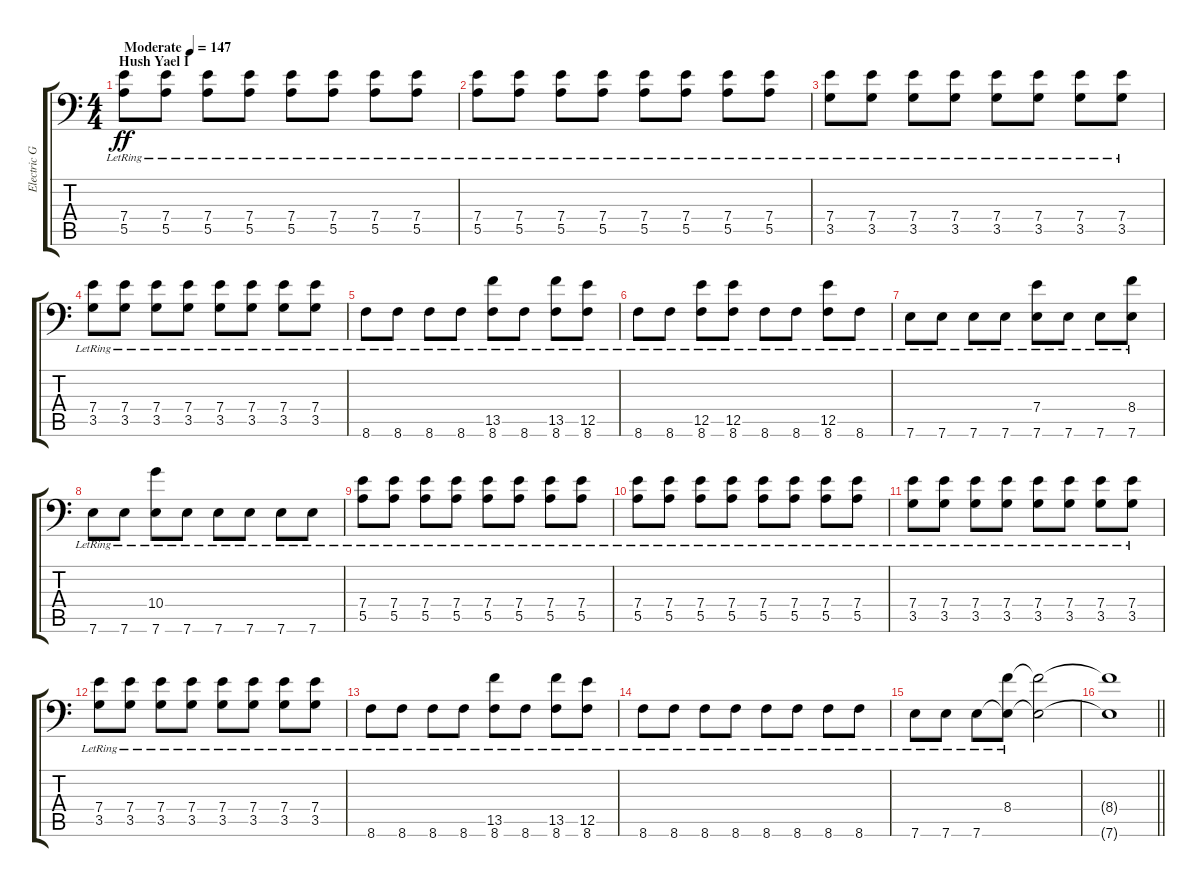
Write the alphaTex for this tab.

\track ("Electric Guitar 4" "Electric G") {instrument electricguitarjazz}
\staff {score tabs}
\tuning (A3 Gb3 D3 A2 E2 A1) {hide}
\ts (4 4)
\section ("" "Hush Yael I")
\tempo (147 "Moderate")
\clef f4
\ks aminor
(7.4{lr} 5.5{lr}).8{dy ff instrument electricguitarjazz} (7.4{lr} 5.5{lr}).8 (7.4{lr} 5.5{lr}).8 (7.4{lr} 5.5{lr}).8 (7.4{lr} 5.5{lr}).8 (7.4{lr} 5.5{lr}).8 (7.4{lr} 5.5{lr}).8 (7.4{lr} 5.5{lr}).8 |
(7.4{lr} 5.5{lr}).8 (7.4{lr} 5.5{lr}).8 (7.4{lr} 5.5{lr}).8 (7.4{lr} 5.5{lr}).8 (7.4{lr} 5.5{lr}).8 (7.4{lr} 5.5{lr}).8 (7.4{lr} 5.5{lr}).8 (7.4{lr} 5.5{lr}).8 |
(7.4{lr} 3.5{lr}).8 (7.4{lr} 3.5{lr}).8 (7.4{lr} 3.5{lr}).8 (7.4{lr} 3.5{lr}).8 (7.4{lr} 3.5{lr}).8 (7.4{lr} 3.5{lr}).8 (7.4{lr} 3.5{lr}).8 (7.4{lr} 3.5{lr}).8 |
(7.4{lr} 3.5{lr}).8 (7.4{lr} 3.5{lr}).8 (7.4{lr} 3.5{lr}).8 (7.4{lr} 3.5{lr}).8 (7.4{lr} 3.5{lr}).8 (7.4{lr} 3.5{lr}).8 (7.4{lr} 3.5{lr}).8 (7.4{lr} 3.5{lr}).8 |
8.6{lr}.8 8.6{lr}.8 8.6{lr}.8 8.6{lr}.8 (13.5{lr} 8.6).8 8.6{lr}.8 (13.5{lr} 8.6).8 (12.5{lr} 8.6).8 |
8.6{lr}.8 8.6{lr}.8 (12.5{lr} 8.6).8 (12.5{lr} 8.6).8 8.6{lr}.8 8.6{lr}.8 (12.5{lr} 8.6).8 8.6{lr}.8 |
7.6{lr}.8 7.6{lr}.8 7.6{lr}.8 7.6{lr}.8 (7.4{lr} 7.6).8 7.6{lr}.8 7.6{lr}.8 (8.4{lr} 7.6).8 |
7.6{lr}.8 7.6{lr}.8 (10.4{lr} 7.6).8 7.6{lr}.8 7.6{lr}.8 7.6{lr}.8 7.6{lr}.8 7.6{lr}.8 |
(7.4{lr} 5.5{lr}).8 (7.4{lr} 5.5{lr}).8 (7.4{lr} 5.5{lr}).8 (7.4{lr} 5.5{lr}).8 (7.4{lr} 5.5{lr}).8 (7.4{lr} 5.5{lr}).8 (7.4{lr} 5.5{lr}).8 (7.4{lr} 5.5{lr}).8 |
(7.4{lr} 5.5{lr}).8 (7.4{lr} 5.5{lr}).8 (7.4{lr} 5.5{lr}).8 (7.4{lr} 5.5{lr}).8 (7.4{lr} 5.5{lr}).8 (7.4{lr} 5.5{lr}).8 (7.4{lr} 5.5{lr}).8 (7.4{lr} 5.5{lr}).8 |
(7.4{lr} 3.5{lr}).8 (7.4{lr} 3.5{lr}).8 (7.4{lr} 3.5{lr}).8 (7.4{lr} 3.5{lr}).8 (7.4{lr} 3.5{lr}).8 (7.4{lr} 3.5{lr}).8 (7.4{lr} 3.5{lr}).8 (7.4{lr} 3.5{lr}).8 |
(7.4{lr} 3.5{lr}).8 (7.4{lr} 3.5{lr}).8 (7.4{lr} 3.5{lr}).8 (7.4{lr} 3.5{lr}).8 (7.4{lr} 3.5{lr}).8 (7.4{lr} 3.5{lr}).8 (7.4{lr} 3.5{lr}).8 (7.4{lr} 3.5{lr}).8 |
8.6{lr}.8 8.6{lr}.8 8.6{lr}.8 8.6{lr}.8 (13.5{lr} 8.6).8 8.6{lr}.8 (13.5{lr} 8.6).8 (12.5{lr} 8.6).8 |
8.6{lr}.8 8.6{lr}.8 8.6{lr}.8 8.6{lr}.8 8.6{lr}.8 8.6{lr}.8 8.6{lr}.8 8.6{lr}.8 |
7.6{lr}.8 7.6{lr}.8 7.6{lr}.8 (8.4{lr} 7.6{t}).8 (8.4{t} 7.6{t}).2 |
\barLineRight lightlight
(8.4{t} 7.6{t}).1
